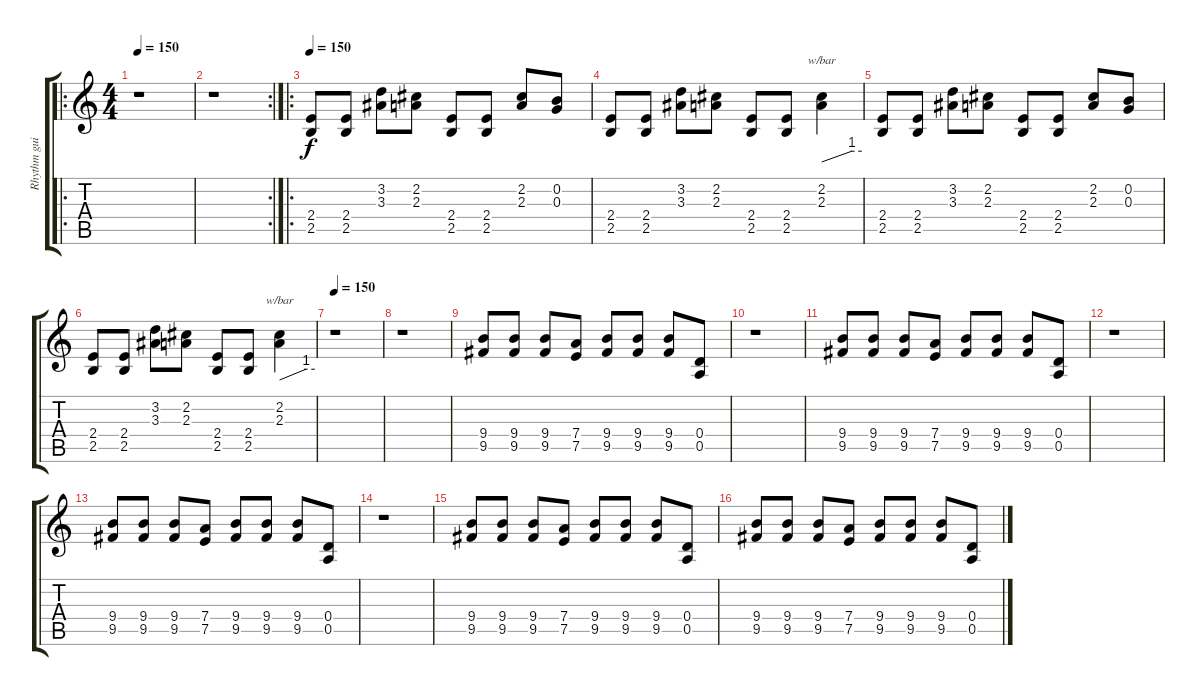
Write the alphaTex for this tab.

\track ("Rhythm guitar" "Rhythm gui") {instrument distortionguitar}
\staff {score tabs}
\tuning (E4 B3 G3 D3 A2 E2) {hide}
\ro
\ts (4 4)
\tempo 150
\clef g2
\ks c
r.1{dy f instrument distortionguitar} |
\rc 2
r.1 |
\ro
\tempo 150
(2.4 2.5).8 (2.4 2.5).8 (3.2 3.3).8 (2.2 2.3).8 (2.4 2.5).8 (2.4 2.5).8 (2.2 2.3).8 (0.2 0.3).8 |
(2.4 2.5).8 (2.4 2.5).8 (3.2 3.3).8 (2.2 2.3).8 (2.4 2.5).8 (2.4 2.5).8 (2.2 2.3).4{tbe (custom default 0 0 45 4 60 4)} |
(2.4 2.5).8 (2.4 2.5).8 (3.2 3.3).8 (2.2 2.3).8 (2.4 2.5).8 (2.4 2.5).8 (2.2 2.3).8 (0.2 0.3).8 |
(2.4 2.5).8 (2.4 2.5).8 (3.2 3.3).8 (2.2 2.3).8 (2.4 2.5).8 (2.4 2.5).8 (2.2 2.3).4{tbe (custom default 0 0 45 4 60 4)} |
\tempo 150
r.1 |
r.1 |
(9.4 9.5).8 (9.4 9.5).8 (9.4 9.5).8 (7.4 7.5).8 (9.4 9.5).8 (9.4 9.5).8 (9.4 9.5).8 (0.4 0.5).8 |
r.1 |
(9.4 9.5).8 (9.4 9.5).8 (9.4 9.5).8 (7.4 7.5).8 (9.4 9.5).8 (9.4 9.5).8 (9.4 9.5).8 (0.4 0.5).8 |
r.1 |
(9.4 9.5).8 (9.4 9.5).8 (9.4 9.5).8 (7.4 7.5).8 (9.4 9.5).8 (9.4 9.5).8 (9.4 9.5).8 (0.4 0.5).8 |
r.1 |
(9.4 9.5).8 (9.4 9.5).8 (9.4 9.5).8 (7.4 7.5).8 (9.4 9.5).8 (9.4 9.5).8 (9.4 9.5).8 (0.4 0.5).8 |
(9.4 9.5).8 (9.4 9.5).8 (9.4 9.5).8 (7.4 7.5).8 (9.4 9.5).8 (9.4 9.5).8 (9.4 9.5).8 (0.4 0.5).8
